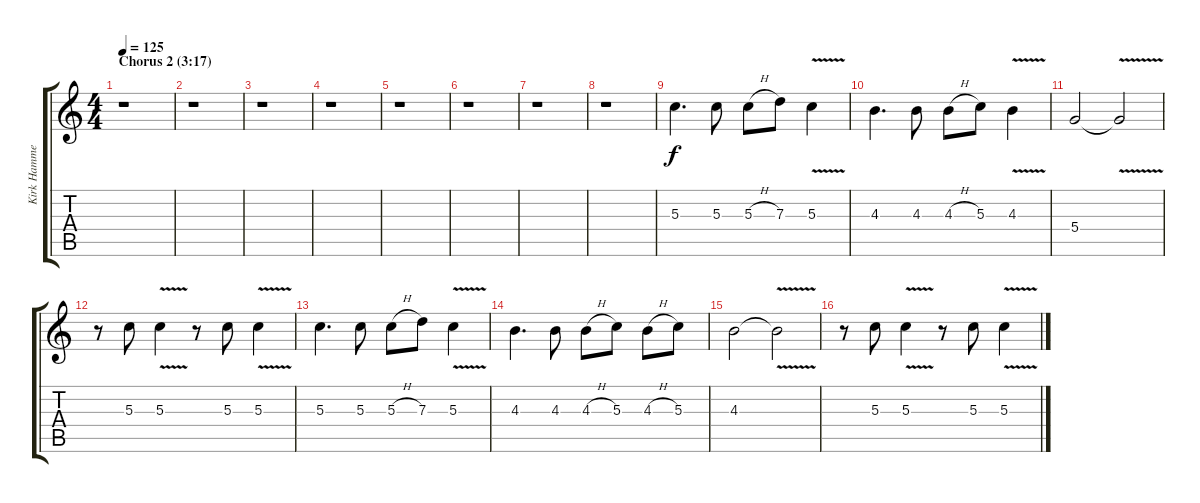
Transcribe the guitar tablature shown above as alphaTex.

\track ("Kirk Hammet Lead Gtr." "Kirk Hamme") {instrument distortionguitar}
\staff {score tabs}
\tuning (E4 B3 G3 D3 A2 E2) {hide}
\ts (4 4)
\section ("" "Chorus 2 (3:17)")
\tempo 125
\clef g2
\ks aminor
r.1{dy fff} |
r.1 |
r.1 |
r.1 |
r.1 |
r.1 |
r.1 |
r.1 |
5.3.4{d dy f volume 13 balance 5} 5.3.8 5.3{h}.8 7.3.8 5.3{v}.4 |
4.3.4{d} 4.3.8 4.3{h}.8 5.3.8 4.3{v}.4 |
5.4.2 5.4{v t}.2 |
r.8 5.3.8 5.3{v}.4 r.8 5.3.8 5.3{v}.4 |
5.3.4{d} 5.3.8 5.3{h}.8 7.3.8 5.3{v}.4 |
4.3.4{d} 4.3.8 4.3{h}.8 5.3.8 4.3{h}.8 5.3.8 |
4.3.2 4.3{v t}.2 |
r.8 5.3.8 5.3{v}.4 r.8 5.3.8 5.3{v}.4
